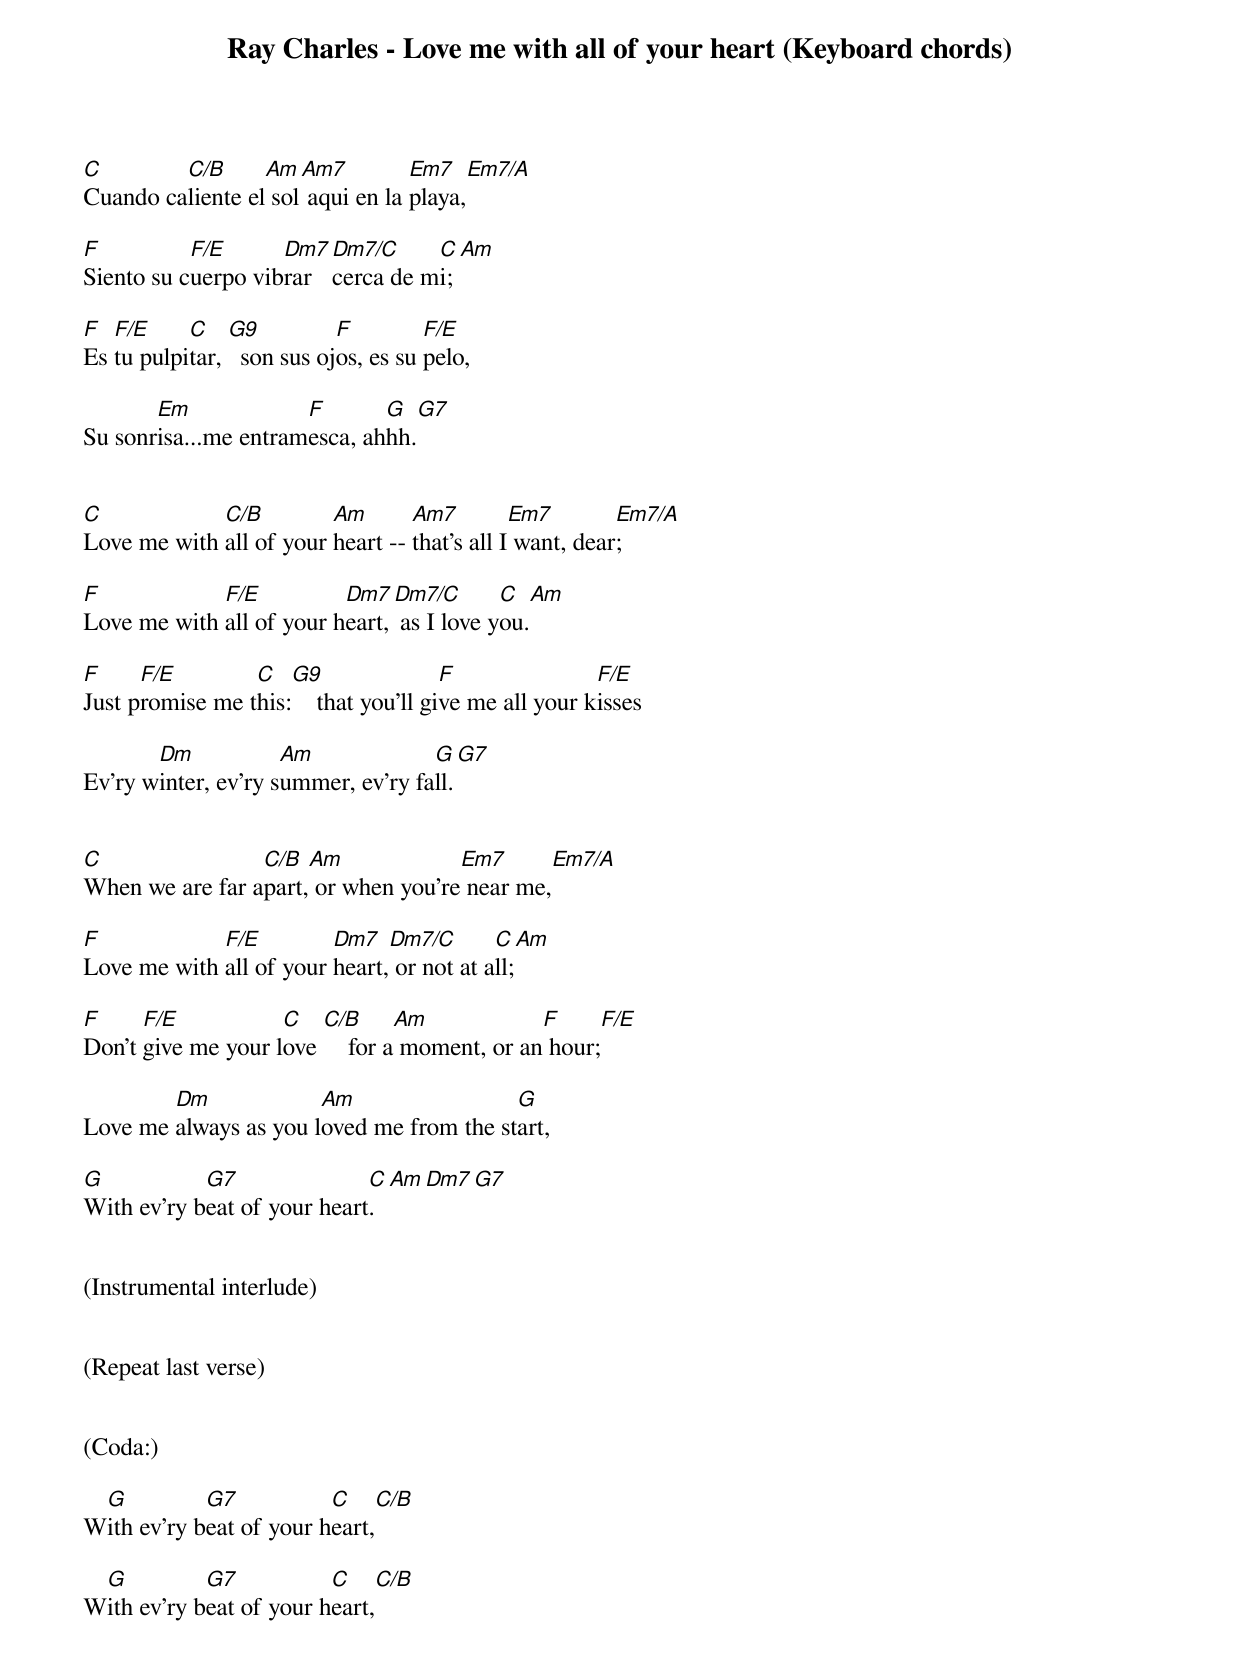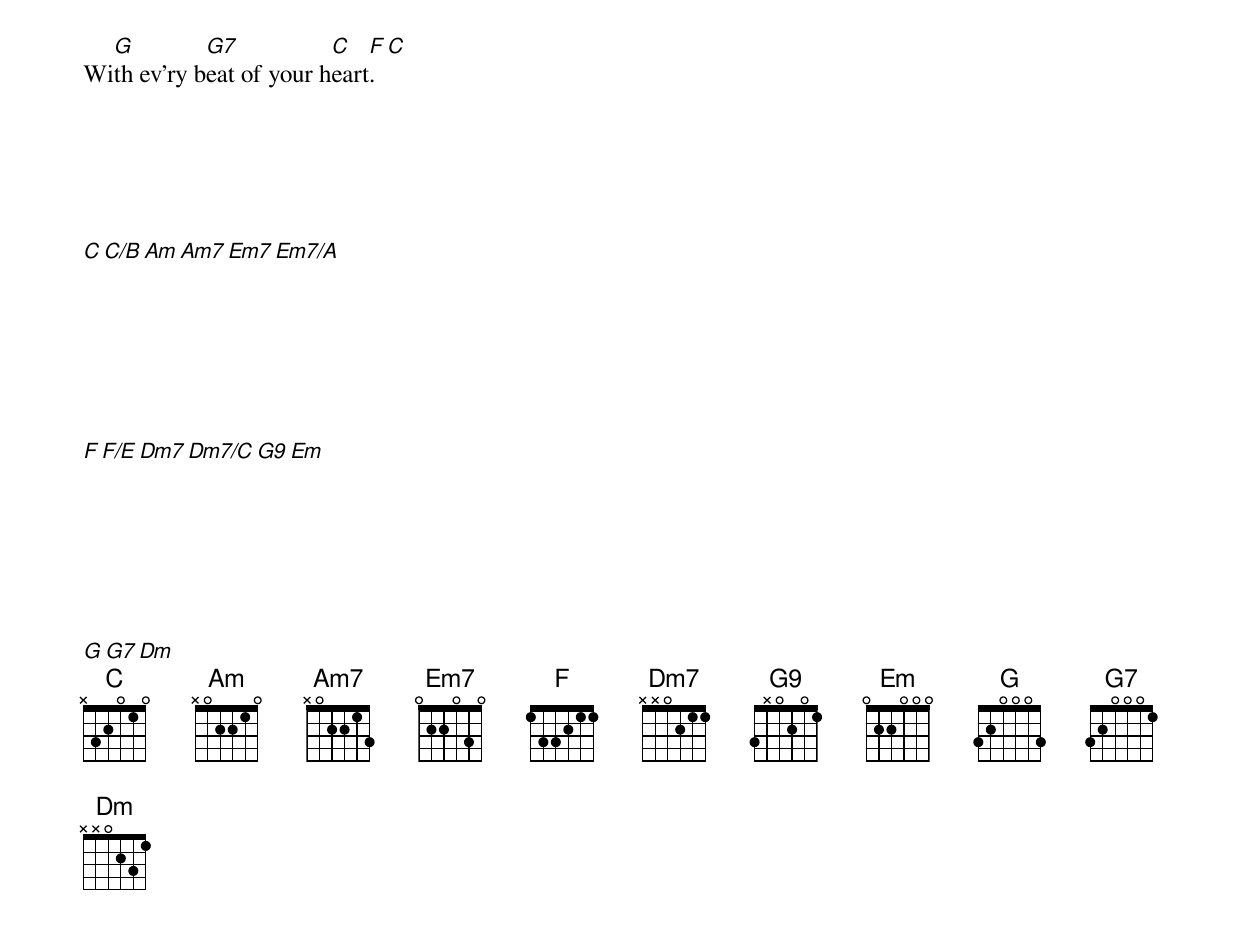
Ray Charles - Love me with all of your heart (Keyboard chords)

C        C/B      Am  Am7         Em7   Em7/A
Cuando caliente el sol aqui en la playa,

F          F/E      Dm7 Dm7/C     C     Am
Siento su cuerpo vibrar cerca de mi;

F  F/E     C    G9          F         F/E
Es tu pulpitar,   son sus ojos, es su pelo,

       Em             F       G       G7
Su sonrisa...me entramesca, ahhh.


C            C/B         Am       Am7         Em7        Em7/A
Love me with all of your heart -- that's all I want, dear;

F            F/E          Dm7  Dm7/C       C     Am
Love me with all of your heart, as I love you.

F     F/E        C   G9                F               F/E
Just promise me this:    that you'll give me all your kisses

       Dm            Am             G       G7
Ev'ry winter, ev'ry summer, ev'ry fall.


C                C/B  Am             Em7      Em7/A
When we are far apart, or when you're near me,

F            F/E         Dm7   Dm7/C       C     Am
Love me with all of your heart, or not at all;

F     F/E           C   C/B      Am            F     F/E
Don't give me your love     for a moment, or an hour;

        Dm             Am                 G
Love me always as you loved me from the start,

G           G7               C     Am    Dm7    G7
With ev'ry beat of your heart.


(Instrumental interlude)


(Repeat last verse)


(Coda:)

 G          G7           C    C/B
With ev'ry beat of your heart,

 G          G7           C    C/B
With ev'ry beat of your heart,

  G         G7           C   F   C
With ev'ry beat of your heart.






  C      C/B    Am     Am7    Em7    Em7/A







  F      F/E    Dm7    Dm7/C  G9     Em







  G      G7     Dm
